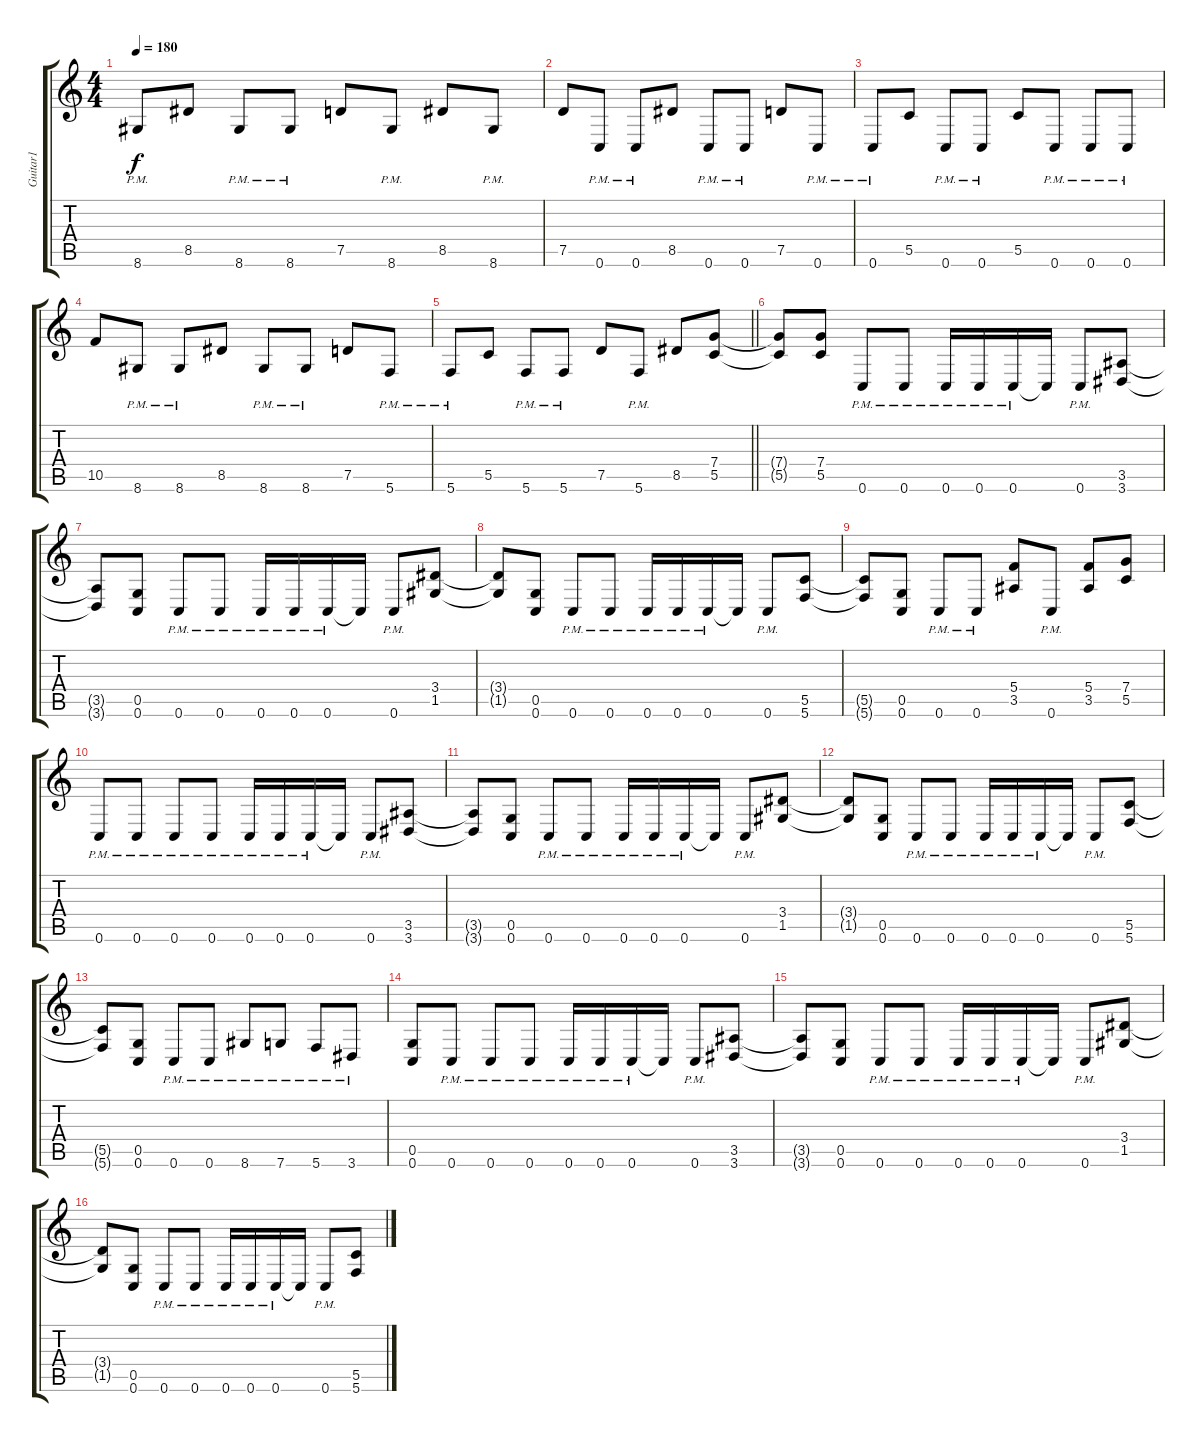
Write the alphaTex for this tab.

\track ("Guitar1" "Guitar1") {instrument distortionguitar}
\staff {score tabs}
\tuning (D4 A3 F3 C3 G2 C2) {hide}
\ts (4 4)
\tempo 180
\clef g2
\ks c
8.6{pm}.8{dy f} 8.5.8 8.6{pm}.8 8.6{pm}.8 7.5.8 8.6{pm}.8 8.5.8 8.6{pm}.8 |
7.5.8 0.6{pm}.8 0.6{pm}.8 8.5.8 0.6{pm}.8 0.6{pm}.8 7.5.8 0.6{pm}.8 |
0.6{pm}.8 5.5.8 0.6{pm}.8 0.6{pm}.8 5.5.8 0.6{pm}.8 0.6{pm}.8 0.6{pm}.8 |
10.5.8 8.6{pm}.8 8.6{pm}.8 8.5.8 8.6{pm}.8 8.6{pm}.8 7.5.8 5.6{pm}.8 |
\barLineRight lightlight
5.6{pm}.8 5.5.8 5.6{pm}.8 5.6{pm}.8 7.5.8 5.6{pm}.8 8.5.8 (7.4 5.5).8 |
(7.4{t} 5.5{t}).8 (7.4 5.5).8 0.6{pm}.8 0.6{pm}.8 0.6{pm}.16 0.6{pm}.16 0.6{pm}.16 0.6{t}.16 0.6{pm}.8 (3.5 3.6).8 |
(3.5{t} 3.6{t}).8 (0.5 0.6).8 0.6{pm}.8 0.6{pm}.8 0.6{pm}.16 0.6{pm}.16 0.6{pm}.16 0.6{t}.16 0.6{pm}.8 (3.4 1.5).8 |
(3.4{t} 1.5{t}).8 (0.5 0.6).8 0.6{pm}.8 0.6{pm}.8 0.6{pm}.16 0.6{pm}.16 0.6{pm}.16 0.6{t}.16 0.6{pm}.8 (5.5 5.6).8 |
(5.5{t} 5.6{t}).8 (0.5 0.6).8 0.6{pm}.8 0.6{pm}.8 (5.4 3.5).8 0.6{pm}.8 (5.4 3.5).8 (7.4 5.5).8 |
0.6{pm}.8 0.6{pm}.8 0.6{pm}.8 0.6{pm}.8 0.6{pm}.16 0.6{pm}.16 0.6{pm}.16 0.6{t}.16 0.6{pm}.8 (3.5 3.6).8 |
(3.5{t} 3.6{t}).8 (0.5 0.6).8 0.6{pm}.8 0.6{pm}.8 0.6{pm}.16 0.6{pm}.16 0.6{pm}.16 0.6{t}.16 0.6{pm}.8 (3.4 1.5).8 |
(3.4{t} 1.5{t}).8 (0.5 0.6).8 0.6{pm}.8 0.6{pm}.8 0.6{pm}.16 0.6{pm}.16 0.6{pm}.16 0.6{t}.16 0.6{pm}.8 (5.5 5.6).8 |
(5.5{t} 5.6{t}).8 (0.5 0.6).8 0.6{pm}.8 0.6{pm}.8 8.6{pm}.8 7.6{pm}.8 5.6{pm}.8 3.6{pm}.8 |
(0.5 0.6).8 0.6{pm}.8 0.6{pm}.8 0.6{pm}.8 0.6{pm}.16 0.6{pm}.16 0.6{pm}.16 0.6{t}.16 0.6{pm}.8 (3.5 3.6).8 |
(3.5{t} 3.6{t}).8 (0.5 0.6).8 0.6{pm}.8 0.6{pm}.8 0.6{pm}.16 0.6{pm}.16 0.6{pm}.16 0.6{t}.16 0.6{pm}.8 (3.4 1.5).8 |
(3.4{t} 1.5{t}).8 (0.5 0.6).8 0.6{pm}.8 0.6{pm}.8 0.6{pm}.16 0.6{pm}.16 0.6{pm}.16 0.6{t}.16 0.6{pm}.8 (5.5 5.6).8
